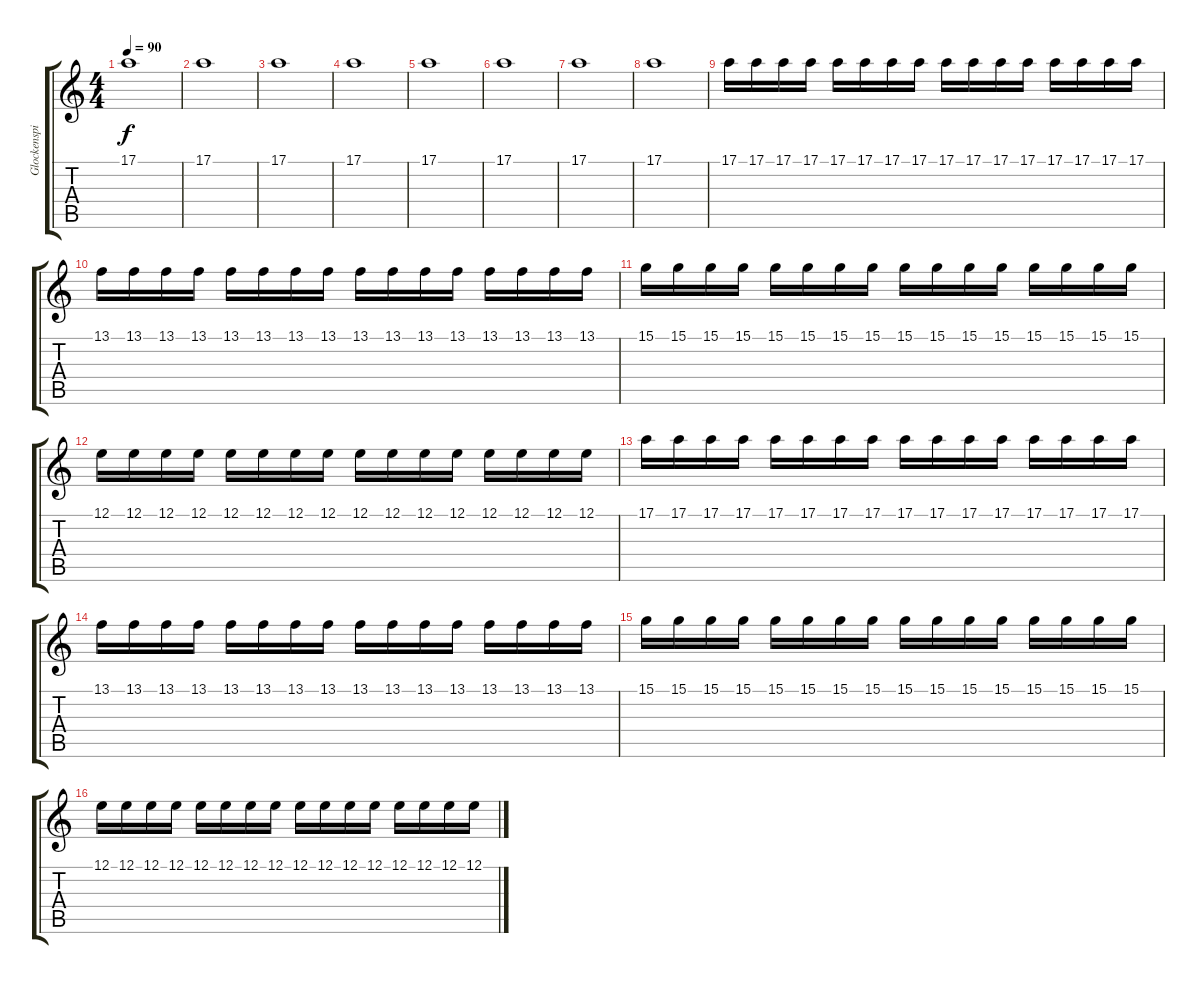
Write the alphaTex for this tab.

\track ("Glockenspiel" "Glockenspi") {instrument glockenspiel}
\staff {score tabs}
\tuning (E4 B3 G3 D3 A2 E2) {hide}
\ts (4 4)
\tempo 90
\clef g2
\ks c
17.1.1{dy f} |
17.1.1 |
17.1.1 |
17.1.1 |
17.1.1 |
17.1.1 |
17.1.1 |
17.1.1 |
17.1.16 17.1.16 17.1.16 17.1.16 17.1.16 17.1.16 17.1.16 17.1.16 17.1.16 17.1.16 17.1.16 17.1.16 17.1.16 17.1.16 17.1.16 17.1.16 |
13.1.16 13.1.16 13.1.16 13.1.16 13.1.16 13.1.16 13.1.16 13.1.16 13.1.16 13.1.16 13.1.16 13.1.16 13.1.16 13.1.16 13.1.16 13.1.16 |
15.1.16 15.1.16 15.1.16 15.1.16 15.1.16 15.1.16 15.1.16 15.1.16 15.1.16 15.1.16 15.1.16 15.1.16 15.1.16 15.1.16 15.1.16 15.1.16 |
12.1.16 12.1.16 12.1.16 12.1.16 12.1.16 12.1.16 12.1.16 12.1.16 12.1.16 12.1.16 12.1.16 12.1.16 12.1.16 12.1.16 12.1.16 12.1.16 |
17.1.16 17.1.16 17.1.16 17.1.16 17.1.16 17.1.16 17.1.16 17.1.16 17.1.16 17.1.16 17.1.16 17.1.16 17.1.16 17.1.16 17.1.16 17.1.16 |
13.1.16 13.1.16 13.1.16 13.1.16 13.1.16 13.1.16 13.1.16 13.1.16 13.1.16 13.1.16 13.1.16 13.1.16 13.1.16 13.1.16 13.1.16 13.1.16 |
15.1.16 15.1.16 15.1.16 15.1.16 15.1.16 15.1.16 15.1.16 15.1.16 15.1.16 15.1.16 15.1.16 15.1.16 15.1.16 15.1.16 15.1.16 15.1.16 |
12.1.16 12.1.16 12.1.16 12.1.16 12.1.16 12.1.16 12.1.16 12.1.16 12.1.16 12.1.16 12.1.16 12.1.16 12.1.16 12.1.16 12.1.16 12.1.16
